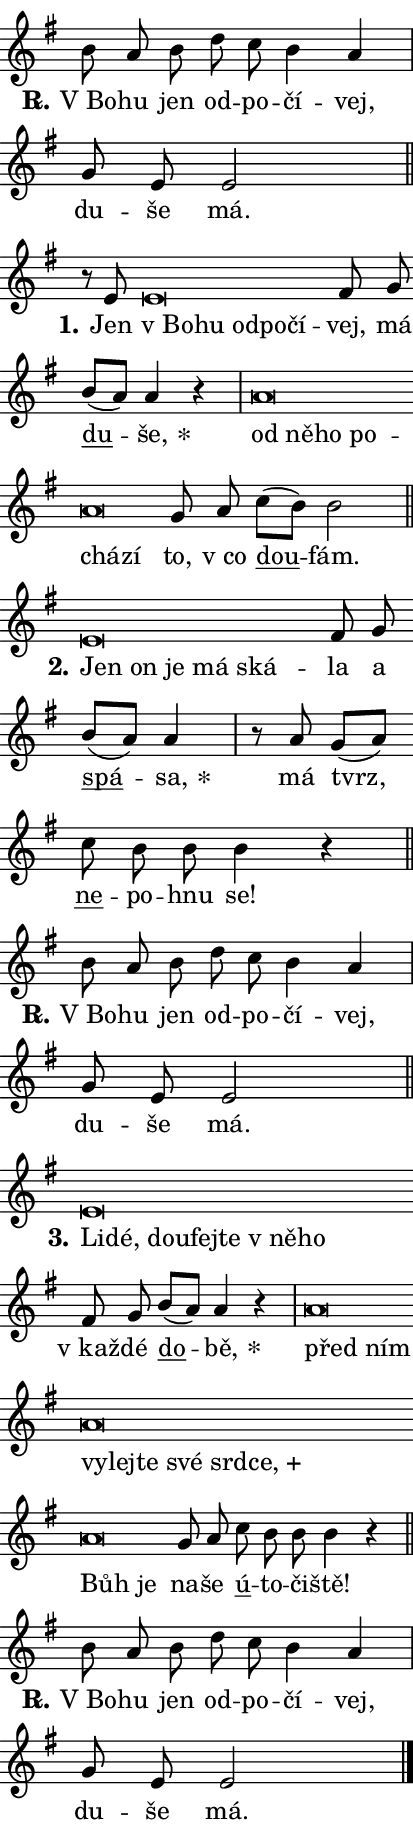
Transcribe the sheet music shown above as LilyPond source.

\version "2.24.0"
\header { tagline = "" }
\paper {
  indent = 0\cm
  top-margin = 0\cm
  right-margin = 0\cm
  bottom-margin = 0\cm
  left-margin = 0\cm
  paper-width = 7\cm
  page-breaking = #ly:one-page-breaking
  system-system-spacing.basic-distance = #11
  score-system-spacing.basic-distance = #11
  ragged-last = ##f
}


%% Author: Thomas Morley
%% https://lists.gnu.org/archive/html/lilypond-user/2020-05/msg00002.html
#(define (line-position grob)
"Returns position of @var[grob} in current system:
   @code{'start}, if at first time-step
   @code{'end}, if at last time-step
   @code{'middle} otherwise
"
  (let* ((col (ly:item-get-column grob))
         (ln (ly:grob-object col 'left-neighbor))
         (rn (ly:grob-object col 'right-neighbor))
         (col-to-check-left (if (ly:grob? ln) ln col))
         (col-to-check-right (if (ly:grob? rn) rn col))
         (break-dir-left
           (and
             (ly:grob-property col-to-check-left 'non-musical #f)
             (ly:item-break-dir col-to-check-left)))
         (break-dir-right
           (and
             (ly:grob-property col-to-check-right 'non-musical #f)
             (ly:item-break-dir col-to-check-right))))
        (cond ((eqv? 1 break-dir-left) 'start)
              ((eqv? -1 break-dir-right) 'end)
              (else 'middle))))

#(define (tranparent-at-line-position vctor)
  (lambda (grob)
  "Relying on @code{line-position} select the relevant enry from @var{vctor}.
Used to determine transparency,"
    (case (line-position grob)
      ((end) (not (vector-ref vctor 0)))
      ((middle) (not (vector-ref vctor 1)))
      ((start) (not (vector-ref vctor 2))))))

noteHeadBreakVisibility =
#(define-music-function (break-visibility)(vector?)
"Makes @code{NoteHead}s transparent relying on @var{break-visibility}"
#{
  \override NoteHead.transparent =
    #(tranparent-at-line-position break-visibility)
#})

#(define delete-ledgers-for-transparent-note-heads
  (lambda (grob)
    "Reads whether a @code{NoteHead} is transparent.
If so this @code{NoteHead} is removed from @code{'note-heads} from
@var{grob}, which is supposed to be @code{LedgerLineSpanner}.
As a result ledgers are not printed for this @code{NoteHead}"
    (let* ((nhds-array (ly:grob-object grob 'note-heads))
           (nhds-list
             (if (ly:grob-array? nhds-array)
                 (ly:grob-array->list nhds-array)
                 '()))
           ;; Relies on the transparent-property being done before
           ;; Staff.LedgerLineSpanner.after-line-breaking is executed.
           ;; This is fragile ...
           (to-keep
             (remove
               (lambda (nhd)
                 (ly:grob-property nhd 'transparent #f))
               nhds-list)))
      ;; TODO find a better method to iterate over grob-arrays, similiar
      ;; to filter/remove etc for lists
      ;; For now rebuilt from scratch
      (set! (ly:grob-object grob 'note-heads)  '())
      (for-each
        (lambda (nhd)
          (ly:pointer-group-interface::add-grob grob 'note-heads nhd))
        to-keep))))

hideNotes = {
  \noteHeadBreakVisibility #begin-of-line-visible
}
unHideNotes = {
  \noteHeadBreakVisibility #all-visible
}

% work-around for resetting accidentals
% https://lilypond.org/doc/v2.23/Documentation/notation/displaying-rhythms#unmetered-music
cadenzaMeasure = {
  \cadenzaOff
  \partial 1024 s1024
  \cadenzaOn
}

#(define-markup-command (accent layout props text) (markup?)
  "Underline accented syllable"
  (interpret-markup layout props
    #{\markup \override #'(offset . 4.3) \underline { #text }#}))

responsum = \markup \concat {
  "R" \hspace #-1.05 \path #0.1 #'((moveto 0 0.07) (lineto 0.9 0.8)) \hspace #0.05 "."
}

\layout {
    \context {
        \Staff
        \remove "Time_signature_engraver"
        \override LedgerLineSpanner.after-line-breaking = #delete-ledgers-for-transparent-note-heads
    }
    \context {
        \Voice {
            \override NoteHead.output-attributes = #'((class . "notehead"))
            \override Hairpin.height = #0.55
        }
    }
    \context {
        \Lyrics {
            \override StanzaNumber.output-attributes = #'((class . "stanzanumber"))
            \override LyricSpace.minimum-distance = #0.9
            \override LyricText.font-name = #"TeX Gyre Schola"
            \override LyricText.font-size = 1
            \override StanzaNumber.font-name = #"TeX Gyre Schola Bold"
            \override StanzaNumber.font-size = 1
        }
    }
}

% magnetic-lyrics.ily
%
%   written by
%     Jean Abou Samra <jean@abou-samra.fr>
%     Werner Lemberg <wl@gnu.org>
%
%   adapted by
%     Jiri Hon <jiri.hon@gmail.com>
%
% Version 2022-Apr-15

% https://www.mail-archive.com/lilypond-user@gnu.org/msg149350.html

#(define (Left_hyphen_pointer_engraver context)
   "Collect syllable-hyphen-syllable occurrences in lyrics and store
them in properties.  This engraver only looks to the left.  For
example, if the lyrics input is @code{foo -- bar}, it does the
following.

@itemize @bullet
@item
Set the @code{text} property of the @code{LyricHyphen} grob between
@q{foo} and @q{bar} to @code{foo}.

@item
Set the @code{left-hyphen} property of the @code{LyricText} grob with
text @q{foo} to the @code{LyricHyphen} grob between @q{foo} and
@q{bar}.
@end itemize

Use this auxiliary engraver in combination with the
@code{lyric-@/text::@/apply-@/magnetic-@/offset!} hook."
   (let ((hyphen #f)
         (text #f))
     (make-engraver
      (acknowledgers
       ((lyric-syllable-interface engraver grob source-engraver)
        (set! text grob)))
      (end-acknowledgers
       ((lyric-hyphen-interface engraver grob source-engraver)
        ;(when (not (grob::has-interface grob 'lyric-space-interface))
          (set! hyphen grob)));)
      ((stop-translation-timestep engraver)
       (when (and text hyphen)
         (ly:grob-set-object! text 'left-hyphen hyphen))
       (set! text #f)
       (set! hyphen #f)))))

#(define (lyric-text::apply-magnetic-offset! grob)
   "If the space between two syllables is less than the value in
property @code{LyricText@/.details@/.squash-threshold}, move the right
syllable to the left so that it gets concatenated with the left
syllable.

Use this function as a hook for
@code{LyricText@/.after-@/line-@/breaking} if the
@code{Left_@/hyphen_@/pointer_@/engraver} is active."
   (let ((hyphen (ly:grob-object grob 'left-hyphen #f)))
     (when hyphen
       (let ((left-text (ly:spanner-bound hyphen LEFT)))
         (when (grob::has-interface left-text 'lyric-syllable-interface)
           (let* ((common (ly:grob-common-refpoint grob left-text X))
                  (this-x-ext (ly:grob-extent grob common X))
                  (left-x-ext
                   (begin
                     ;; Trigger magnetism for left-text.
                     (ly:grob-property left-text 'after-line-breaking)
                     (ly:grob-extent left-text common X)))
                  ;; `delta` is the gap width between two syllables.
                  (delta (- (interval-start this-x-ext)
                            (interval-end left-x-ext)))
                  (details (ly:grob-property grob 'details))
                  (threshold (assoc-get 'squash-threshold details 0.2)))
             (when (< delta threshold)
               (let* (;; We have to manipulate the input text so that
                      ;; ligatures crossing syllable boundaries are not
                      ;; disabled.  For languages based on the Latin
                      ;; script this is essentially a beautification.
                      ;; However, for non-Western scripts it can be a
                      ;; necessity.
                      (lt (ly:grob-property left-text 'text))
                      (rt (ly:grob-property grob 'text))
                      (is-space (grob::has-interface hyphen 'lyric-space-interface))
                      (space (if is-space " " ""))
                      (space-markup (grob-interpret-markup grob " "))
                      (space-size (interval-length (ly:stencil-extent space-markup X)))
                      (extra-delta (if is-space space-size 0))
                      ;; Append new syllable.
                      (ltrt-space (if (and (string? lt) (string? rt))
                                (string-append lt space rt)
                                (make-concat-markup (list lt space rt))))
                      ;; Right-align `ltrt` to the right side.
                      (ltrt-space-markup (grob-interpret-markup
                               grob
                               (make-translate-markup
                                (cons (interval-length this-x-ext) 0)
                                (make-right-align-markup ltrt-space)))))
                 (begin
                   ;; Don't print `left-text`.
                   (ly:grob-set-property! left-text 'stencil #f)
                   ;; Set text and stencil (which holds all collected
                   ;; syllables so far) and shift it to the left.
                   (ly:grob-set-property! grob 'text ltrt-space)
                   (ly:grob-set-property! grob 'stencil ltrt-space-markup)
                   (ly:grob-translate-axis! grob (- (- delta extra-delta)) X))))))))))


#(define (lyric-hyphen::displace-bounds-first grob)
   ;; Make very sure this callback isn't triggered too early.
   (let ((left (ly:spanner-bound grob LEFT))
         (right (ly:spanner-bound grob RIGHT)))
     (ly:grob-property left 'after-line-breaking)
     (ly:grob-property right 'after-line-breaking)
     (ly:lyric-hyphen::print grob)))

squashThreshold = #0.4

\layout {
  \context {
    \Lyrics
    \consists #Left_hyphen_pointer_engraver
    \override LyricText.after-line-breaking =
      #lyric-text::apply-magnetic-offset!
    \override LyricHyphen.stencil = #lyric-hyphen::displace-bounds-first
    \override LyricText.details.squash-threshold = \squashThreshold
    \override LyricHyphen.minimum-distance = 0
    \override LyricHyphen.minimum-length = \squashThreshold
  }
}

squash = \override LyricText.details.squash-threshold = 9999
unSquash = \override LyricText.details.squash-threshold = \squashThreshold

left = \override LyricText.self-alignment-X = #LEFT
unLeft = \revert LyricText.self-alignment-X

starOffset = #(lambda (grob) 
                (let ((x_offset (ly:self-alignment-interface::aligned-on-x-parent grob)))
                  (if (= x_offset 0) 0 (+ x_offset 1.2))))

star = #(define-music-function (syllable)(string?)
"Append star separator at the end of a syllable"
#{
  \once \override LyricText.X-offset = #starOffset
  \lyricmode { \markup {
    #syllable
    \override #'((font-name . "TeX Gyre Schola Bold")) \hspace #0.2 \lower #0.65 \larger "*"
  } }
#})

starAccent = #(define-music-function (syllable)(string?)
"Append star separator at the end of a syllable and make accent"
#{
  \once \override LyricText.X-offset = #starOffset
  \lyricmode { \markup {
    \accent #syllable
    \override #'((font-name . "TeX Gyre Schola Bold")) \hspace #0.2 \lower #0.65 \larger "*"
  } }
#})

breath = #(define-music-function (syllable)(string?)
"Append breathing indicator at the end of a syllable"
#{
  \lyricmode { \markup { #syllable "+" } }
#})

optionalBreath = #(define-music-function (syllable)(string?)
"Append optional breathing indicator at the end of a syllable"
#{
  \lyricmode { \markup { #syllable "(+)" } }
#})


\score {
    <<
        \new Voice = "melody" { \cadenzaOn \key g \major \relative { b'8 a b d c b4 a \cadenzaMeasure \bar "|" g8 e e2 \cadenzaMeasure \bar "||" \break } }
        \new Lyrics \lyricsto "melody" { \lyricmode { \set stanza = \responsum
"V Bo" -- hu jen od -- po -- čí -- vej, du -- še má. } }
    >>
    \layout {}
}

\score {
    <<
        \new Voice = "melody" { \cadenzaOn \key g \major \relative { r8 e'8 e\breve*1/16 \hideNotes \breve*1/16 \bar "" \breve*1/16 \bar "" \breve*1/16 \breve*1/16 \bar "" \unHideNotes fis8 g \bar "" b[( a)] a4 r \cadenzaMeasure \bar "|" a\breve*1/16 \hideNotes \breve*1/16 \bar "" \breve*1/16 \bar "" \breve*1/16 \bar "" \breve*1/16 \breve*1/16 \bar "" \unHideNotes g8 a \bar "" c[( b)] b2 \cadenzaMeasure \bar "||" \break } }
        \new Lyrics \lyricsto "melody" { \lyricmode { \set stanza = "1."
Jen \left "v Bo" -- \squash hu od -- po -- čí -- \unLeft \unSquash vej, má \markup \accent du -- \star še, \left od \squash ně -- ho po -- chá -- zí \unLeft \unSquash to, "v co" \markup \accent dou -- fám. } }
    >>
    \layout {}
}

\score {
    <<
        \new Voice = "melody" { \cadenzaOn \key g \major \relative { e'\breve*1/16 \hideNotes \breve*1/16 \bar "" \breve*1/16 \bar "" \breve*1/16 \breve*1/16 \bar "" \unHideNotes fis8 g \bar "" b[( a)] a4 \cadenzaMeasure \bar "|" r8 a8 g8[( a)] \bar "" c b b b4 r \cadenzaMeasure \bar "||" \break } }
        \new Lyrics \lyricsto "melody" { \lyricmode { \set stanza = "2."
\left Jen \squash on je má ská -- \unLeft \unSquash la a \markup \accent spá -- \star sa, má tvrz, \markup \accent ne -- po -- hnu se! } }
    >>
    \layout {}
}

\score {
    <<
        \new Voice = "melody" { \cadenzaOn \key g \major \relative { b'8 a b d c b4 a \cadenzaMeasure \bar "|" g8 e e2 \cadenzaMeasure \bar "||" \break } }
        \new Lyrics \lyricsto "melody" { \lyricmode { \set stanza = \responsum
"V Bo" -- hu jen od -- po -- čí -- vej, du -- še má. } }
    >>
    \layout {}
}

\score {
    <<
        \new Voice = "melody" { \cadenzaOn \key g \major \relative { e'\breve*1/16 \hideNotes \breve*1/16 \bar "" \breve*1/16 \bar "" \breve*1/16 \bar "" \breve*1/16 \bar "" \breve*1/16 \breve*1/16 \bar "" \unHideNotes fis8 g \bar "" b[( a)] a4 r \cadenzaMeasure \bar "|" a\breve*1/16 \hideNotes \breve*1/16 \bar "" \breve*1/16 \bar "" \breve*1/16 \bar "" \breve*1/16 \bar "" \breve*1/16 \bar "" \breve*1/16 \bar "" \breve*1/16 \bar "" \breve*1/16 \breve*1/16 \bar "" \unHideNotes g8 a \bar "" c b b b4 r \cadenzaMeasure \bar "||" \break } }
        \new Lyrics \lyricsto "melody" { \lyricmode { \set stanza = "3."
\left Li -- \squash dé, dou -- fej -- te "v ně" -- ho \unLeft \unSquash "v kaž" -- dé \markup \accent do -- \star bě, \left před \squash ním vy -- lej -- te své srd -- \breath "ce," Bůh je \unLeft \unSquash na -- še \markup \accent ú -- to -- či -- ště! } }
    >>
    \layout {}
}

\score {
    <<
        \new Voice = "melody" { \cadenzaOn \key g \major \relative { b'8 a b d c b4 a \cadenzaMeasure \bar "|" g8 e e2 \cadenzaMeasure \bar "||" \break } \bar "|." }
        \new Lyrics \lyricsto "melody" { \lyricmode { \set stanza = \responsum
"V Bo" -- hu jen od -- po -- čí -- vej, du -- še má. } }
    >>
    \layout {}
}
